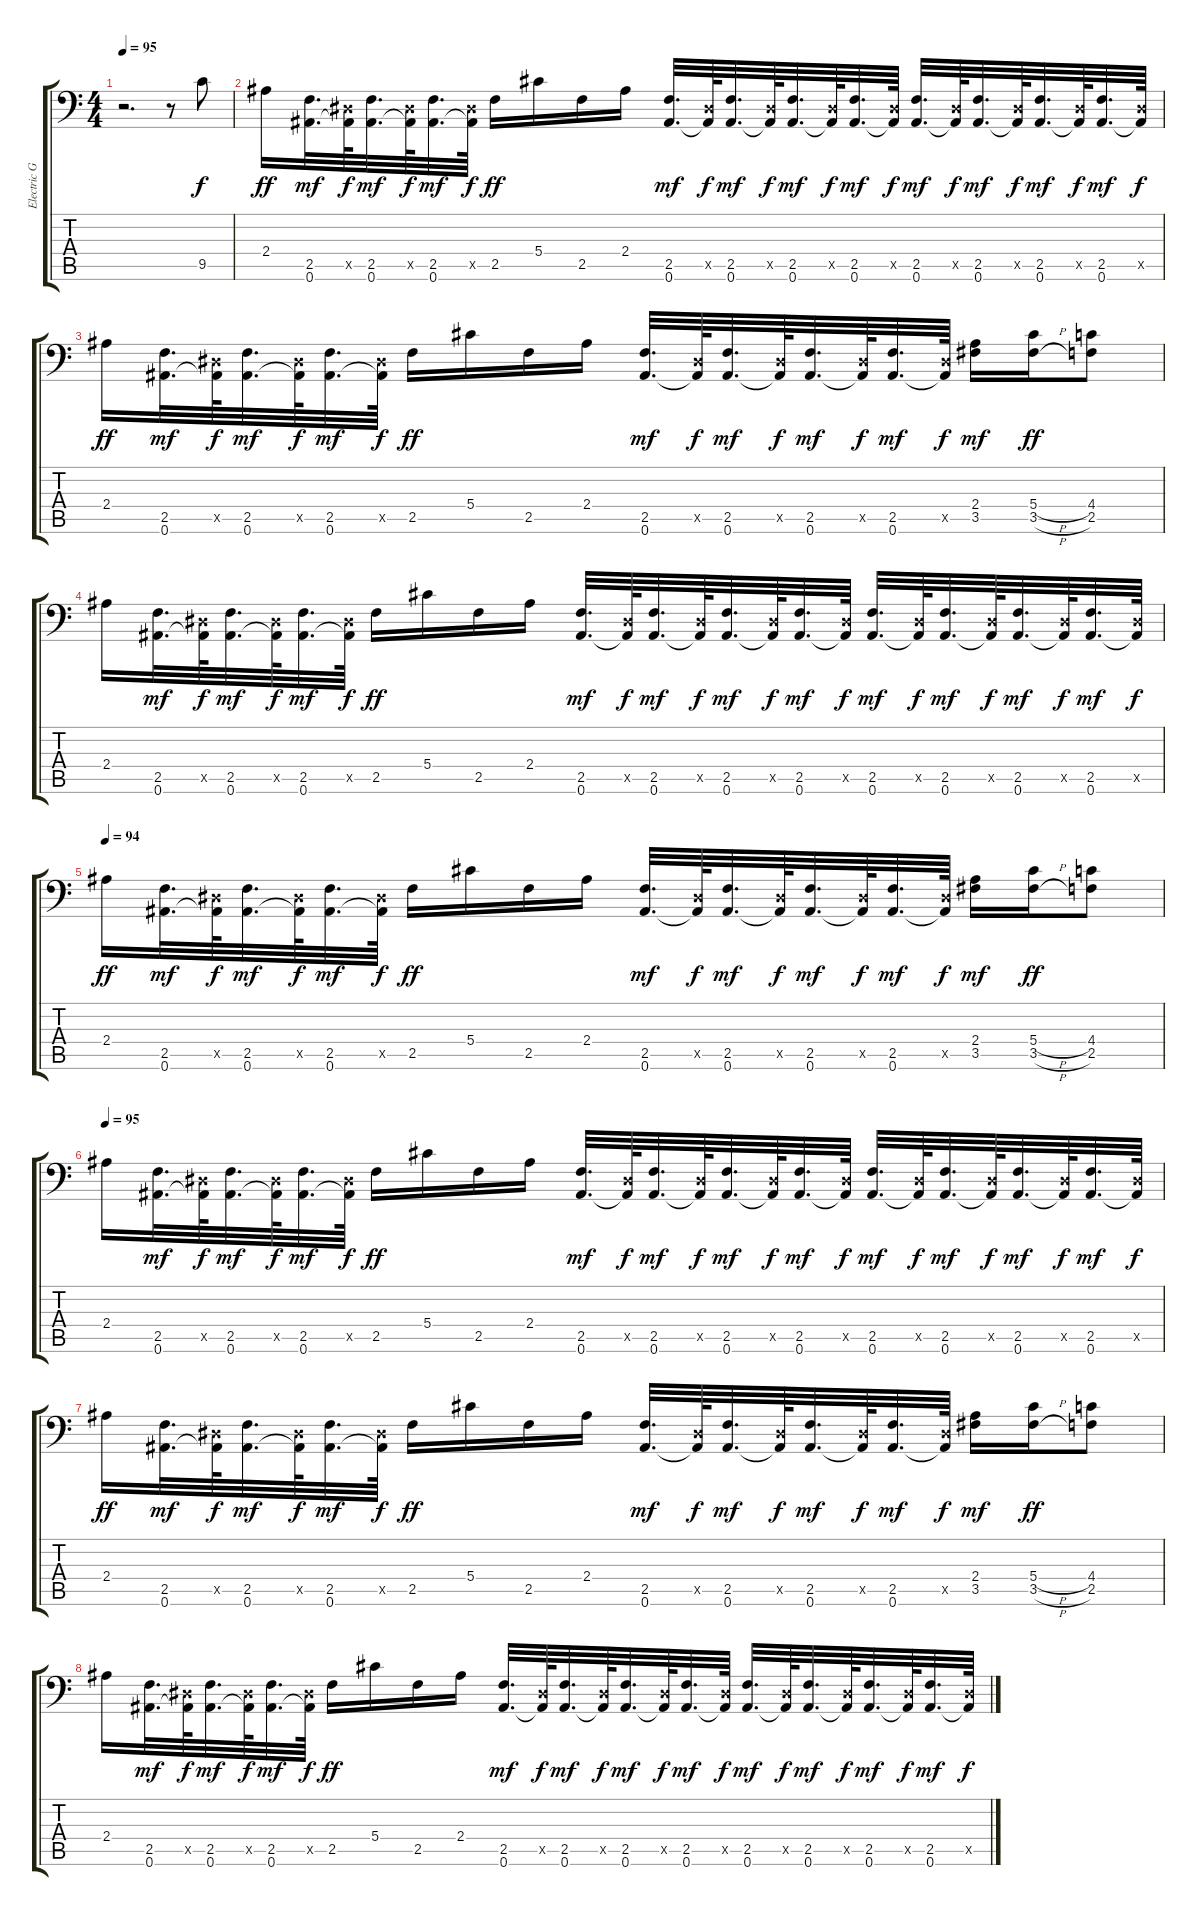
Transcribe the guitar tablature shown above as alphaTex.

\track ("Electric Guitar 4" "Electric G") {instrument distortionguitar}
\staff {score tabs}
\tuning (Bb3 F3 Db3 Ab2 Eb2 Bb1) {hide}
\ts (4 4)
\tempo 95
\clef f4
\ks c
r.2{d dy mf} r.8 9.5.8{dy f} |
2.4.16{dy ff} (2.5 0.6).32{d dy mf} (0.5{x} 0.6{t}).64{dy f} (2.5 0.6).32{d dy mf} (0.5{x} 0.6{t}).64{dy f} (2.5 0.6).32{d dy mf} (0.5{x} 0.6{t}).64{dy f} 2.5.16{dy ff} 5.4.16 2.5.16 2.4.16 (2.5 0.6).32{d dy mf} (0.5{x} 0.6{t}).64{dy f} (2.5 0.6).32{d dy mf} (0.5{x} 0.6{t}).64{dy f} (2.5 0.6).32{d dy mf} (0.5{x} 0.6{t}).64{dy f} (2.5 0.6).32{d dy mf} (0.5{x} 0.6{t}).64{dy f} (2.5 0.6).32{d dy mf} (0.5{x} 0.6{t}).64{dy f} (2.5 0.6).32{d dy mf} (0.5{x} 0.6{t}).64{dy f} (2.5 0.6).32{d dy mf} (0.5{x} 0.6{t}).64{dy f} (2.5 0.6).32{d dy mf} (0.5{x} 0.6{t}).64{dy f} |
2.4.16{dy ff} (2.5 0.6).32{d dy mf} (0.5{x} 0.6{t}).64{dy f} (2.5 0.6).32{d dy mf} (0.5{x} 0.6{t}).64{dy f} (2.5 0.6).32{d dy mf} (0.5{x} 0.6{t}).64{dy f} 2.5.16{dy ff} 5.4.16 2.5.16 2.4.16 (2.5 0.6).32{d dy mf} (0.5{x} 0.6{t}).64{dy f} (2.5 0.6).32{d dy mf} (0.5{x} 0.6{t}).64{dy f} (2.5 0.6).32{d dy mf} (0.5{x} 0.6{t}).64{dy f} (2.5 0.6).32{d dy mf} (0.5{x} 0.6{t}).64{dy f} (2.4 3.5).16{dy mf} (5.4{h} 3.5{h}).16{dy ff} (4.4 2.5).8 |
2.4.16 (2.5 0.6).32{d dy mf} (0.5{x} 0.6{t}).64{dy f} (2.5 0.6).32{d dy mf} (0.5{x} 0.6{t}).64{dy f} (2.5 0.6).32{d dy mf} (0.5{x} 0.6{t}).64{dy f} 2.5.16{dy ff} 5.4.16 2.5.16 2.4.16 (2.5 0.6).32{d dy mf} (0.5{x} 0.6{t}).64{dy f} (2.5 0.6).32{d dy mf} (0.5{x} 0.6{t}).64{dy f} (2.5 0.6).32{d dy mf} (0.5{x} 0.6{t}).64{dy f} (2.5 0.6).32{d dy mf} (0.5{x} 0.6{t}).64{dy f} (2.5 0.6).32{d dy mf} (0.5{x} 0.6{t}).64{dy f} (2.5 0.6).32{d dy mf} (0.5{x} 0.6{t}).64{dy f} (2.5 0.6).32{d dy mf} (0.5{x} 0.6{t}).64{dy f} (2.5 0.6).32{d dy mf} (0.5{x} 0.6{t}).64{dy f} |
\tempo 94
2.4.16{dy ff} (2.5 0.6).32{d dy mf} (0.5{x} 0.6{t}).64{dy f} (2.5 0.6).32{d dy mf} (0.5{x} 0.6{t}).64{dy f} (2.5 0.6).32{d dy mf} (0.5{x} 0.6{t}).64{dy f} 2.5.16{dy ff} 5.4.16 2.5.16 2.4.16 (2.5 0.6).32{d dy mf} (0.5{x} 0.6{t}).64{dy f} (2.5 0.6).32{d dy mf} (0.5{x} 0.6{t}).64{dy f} (2.5 0.6).32{d dy mf} (0.5{x} 0.6{t}).64{dy f} (2.5 0.6).32{d dy mf} (0.5{x} 0.6{t}).64{dy f} (2.4 3.5).16{dy mf} (5.4{h} 3.5{h}).16{dy ff} (4.4 2.5).8 |
\tempo 95
2.4.16 (2.5 0.6).32{d dy mf} (0.5{x} 0.6{t}).64{dy f} (2.5 0.6).32{d dy mf} (0.5{x} 0.6{t}).64{dy f} (2.5 0.6).32{d dy mf} (0.5{x} 0.6{t}).64{dy f} 2.5.16{dy ff} 5.4.16 2.5.16 2.4.16 (2.5 0.6).32{d dy mf} (0.5{x} 0.6{t}).64{dy f} (2.5 0.6).32{d dy mf} (0.5{x} 0.6{t}).64{dy f} (2.5 0.6).32{d dy mf} (0.5{x} 0.6{t}).64{dy f} (2.5 0.6).32{d dy mf} (0.5{x} 0.6{t}).64{dy f} (2.5 0.6).32{d dy mf} (0.5{x} 0.6{t}).64{dy f} (2.5 0.6).32{d dy mf} (0.5{x} 0.6{t}).64{dy f} (2.5 0.6).32{d dy mf} (0.5{x} 0.6{t}).64{dy f} (2.5 0.6).32{d dy mf} (0.5{x} 0.6{t}).64{dy f} |
2.4.16{dy ff} (2.5 0.6).32{d dy mf} (0.5{x} 0.6{t}).64{dy f} (2.5 0.6).32{d dy mf} (0.5{x} 0.6{t}).64{dy f} (2.5 0.6).32{d dy mf} (0.5{x} 0.6{t}).64{dy f} 2.5.16{dy ff} 5.4.16 2.5.16 2.4.16 (2.5 0.6).32{d dy mf} (0.5{x} 0.6{t}).64{dy f} (2.5 0.6).32{d dy mf} (0.5{x} 0.6{t}).64{dy f} (2.5 0.6).32{d dy mf} (0.5{x} 0.6{t}).64{dy f} (2.5 0.6).32{d dy mf} (0.5{x} 0.6{t}).64{dy f} (2.4 3.5).16{dy mf} (5.4{h} 3.5{h}).16{dy ff} (4.4 2.5).8 |
2.4.16 (2.5 0.6).32{d dy mf} (0.5{x} 0.6{t}).64{dy f} (2.5 0.6).32{d dy mf} (0.5{x} 0.6{t}).64{dy f} (2.5 0.6).32{d dy mf} (0.5{x} 0.6{t}).64{dy f} 2.5.16{dy ff} 5.4.16 2.5.16 2.4.16 (2.5 0.6).32{d dy mf} (0.5{x} 0.6{t}).64{dy f} (2.5 0.6).32{d dy mf} (0.5{x} 0.6{t}).64{dy f} (2.5 0.6).32{d dy mf} (0.5{x} 0.6{t}).64{dy f} (2.5 0.6).32{d dy mf} (0.5{x} 0.6{t}).64{dy f} (2.5 0.6).32{d dy mf} (0.5{x} 0.6{t}).64{dy f} (2.5 0.6).32{d dy mf} (0.5{x} 0.6{t}).64{dy f} (2.5 0.6).32{d dy mf} (0.5{x} 0.6{t}).64{dy f} (2.5 0.6).32{d dy mf} (0.5{x} 0.6{t}).64{dy f}
